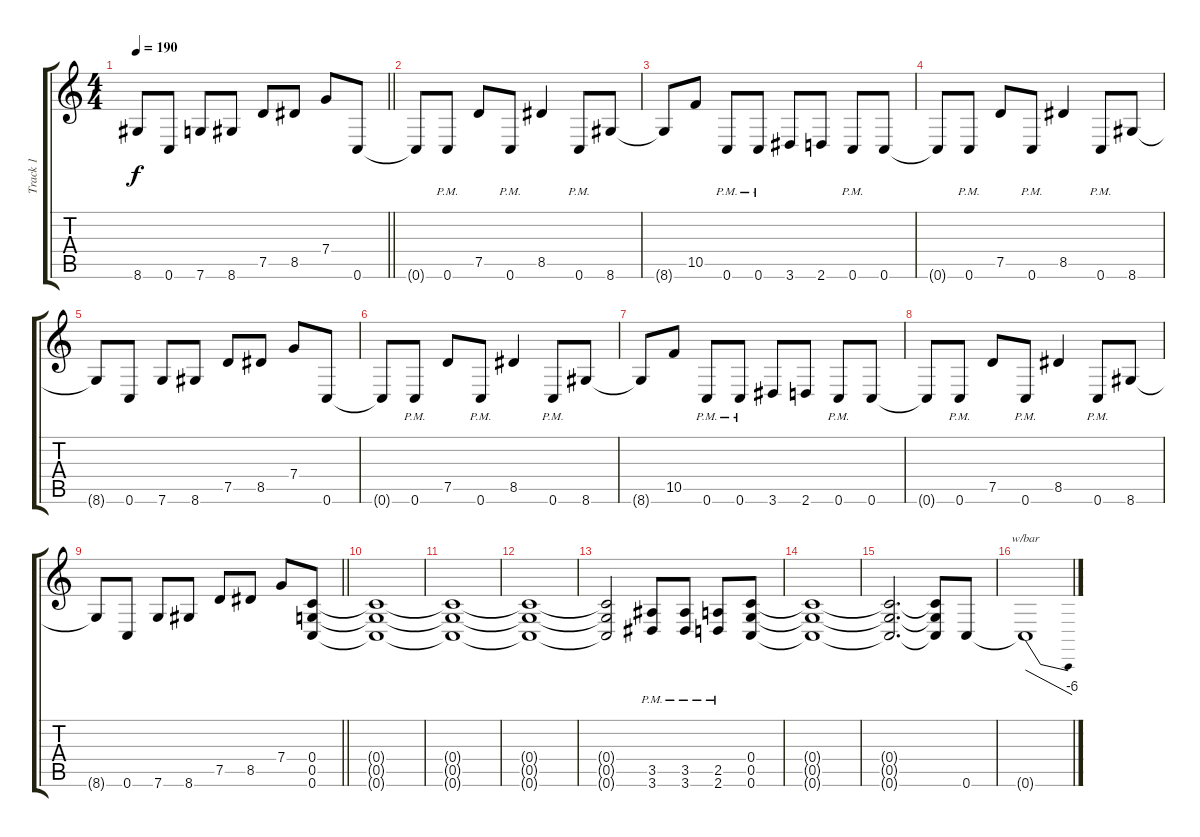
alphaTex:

\track ("Track 1" "Track 1") {instrument distortionguitar}
\staff {score tabs}
\tuning (D4 A3 F3 C3 G2 C2) {hide}
\ts (4 4)
\tempo 190
\clef g2
\barLineRight lightlight
\ks c
8.6{t}.8{dy f} 0.6.8 7.6.8 8.6.8 7.5.8 8.5.8 7.4.8 0.6.8 |
\section ("" "")
0.6{t}.8 0.6{pm}.8 7.5.8 0.6{pm}.8 8.5.4 0.6{pm}.8 8.6.8 |
8.6{t}.8 10.5.8 0.6{pm}.8 0.6{pm}.8 3.6.8 2.6.8 0.6{pm}.8 0.6.8 |
0.6{t}.8 0.6{pm}.8 7.5.8 0.6{pm}.8 8.5.4 0.6{pm}.8 8.6.8 |
8.6{t}.8 0.6.8 7.6.8 8.6.8 7.5.8 8.5.8 7.4.8 0.6.8 |
0.6{t}.8 0.6{pm}.8 7.5.8 0.6{pm}.8 8.5.4 0.6{pm}.8 8.6.8 |
8.6{t}.8 10.5.8 0.6{pm}.8 0.6{pm}.8 3.6.8 2.6.8 0.6{pm}.8 0.6.8 |
0.6{t}.8 0.6{pm}.8 7.5.8 0.6{pm}.8 8.5.4 0.6{pm}.8 8.6.8 |
\barLineRight lightlight
8.6{t}.8 0.6.8 7.6.8 8.6.8 7.5.8 8.5.8 7.4.8 (0.4 0.5 0.6).8 |
\section ("" "")
(0.4{t} 0.5{t} 0.6{t}).1 |
(0.4{t} 0.5{t} 0.6{t}).1 |
(0.4{t} 0.5{t} 0.6{t}).1 |
(0.4{t} 0.5{t} 0.6{t}).2 (3.5{pm} 3.6{pm}).8 (3.5{pm} 3.6{pm}).8 (2.5{pm} 2.6{pm}).8 (0.4 0.5 0.6).8 |
(0.4{t} 0.5{t} 0.6{t}).1 |
(0.4{t} 0.5{t} 0.6{t}).2{d} (0.4{t} 0.5{t} 0.6{t}).8 0.6.8 |
0.6{t}.1{tbe (dive default 0 0 60 -24)}
